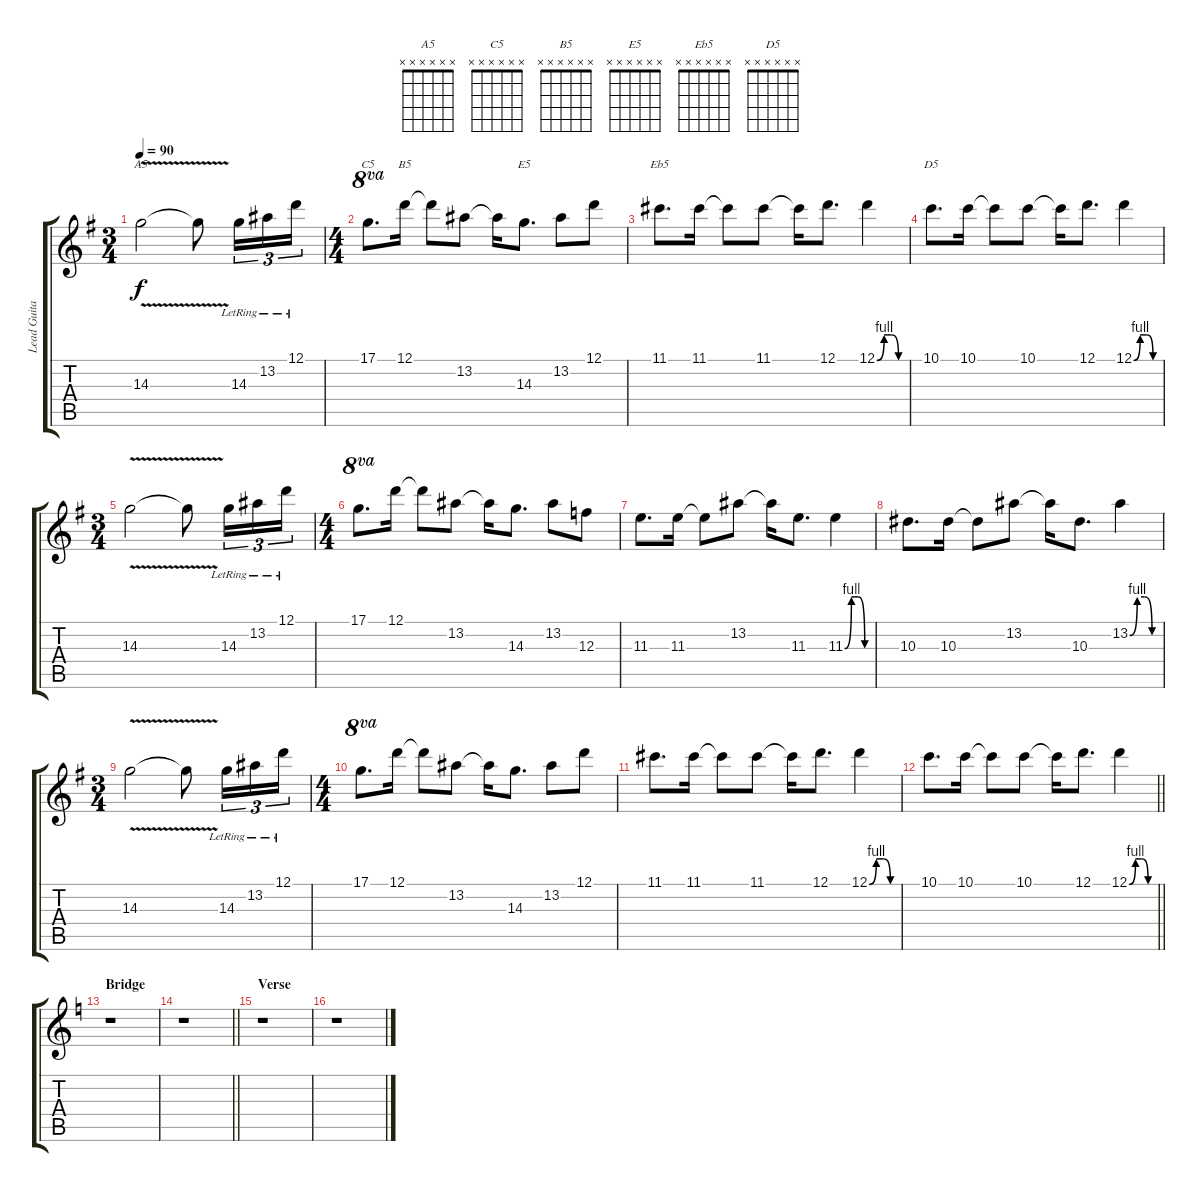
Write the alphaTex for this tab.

\track ("Lead Guitar 1" "Lead Guita") {instrument overdrivenguitar}
\staff {score tabs}
\tuning (D4 A3 F3 C3 G2 D2) {hide}
\chord ("A5" x x x x x x)
\chord ("C5" x x x x x x)
\chord ("B5" x x x x x x)
\chord ("E5" x x x x x x)
\chord ("Eb5" x x x x x x)
\chord ("D5" x x x x x x)
\ts (3 4)
\tempo 90
\clef g2
\ks eminor
14.3{v}.2{ch "A5" dy f} 14.3{v t}.8 14.3{lr}.16{tu (3 2)} 13.2{lr}.16{tu (3 2)} 12.1{lr}.16{tu (3 2)} |
\ts (4 4)
17.1.8{d ch "C5" ot 8va} 12.1.16{ch "B5"} 12.1{t}.8 13.2.8 13.2{t}.16 14.3.8{d ch "E5"} 13.2.8 12.1.8 |
11.1.8{d ch "Eb5"} 11.1.16 11.1{t}.8 11.1.8 11.1{t}.16 12.1.8{d} 12.1{be (custom 0 0 15 4 30 4 45 0 60 0)}.4 |
10.1.8{d ch "D5"} 10.1.16 10.1{t}.8 10.1.8 10.1{t}.16 12.1.8{d} 12.1{be (custom 0 0 15 4 30 4 45 0 60 0)}.4 |
\ts (3 4)
14.3{v}.2 14.3{v t}.8 14.3{lr}.16{tu (3 2)} 13.2{lr}.16{tu (3 2)} 12.1{lr}.16{tu (3 2)} |
\ts (4 4)
17.1.8{d ot 8va} 12.1.16 12.1{t}.8 13.2.8 13.2{t}.16 14.3.8{d} 13.2.8 12.3.8 |
11.3.8{d} 11.3.16 11.3{t}.8 13.2.8 13.2{t}.16 11.3.8{d} 11.3{be (custom 0 0 15 4 30 4 45 0 60 0)}.4 |
10.3.8{d} 10.3.16 10.3{t}.8 13.2.8 13.2{t}.16 10.3.8{d} 13.2{be (custom 0 0 15 4 30 4 45 0 60 0)}.4 |
\ts (3 4)
14.3{v}.2 14.3{v t}.8 14.3{lr}.16{tu (3 2)} 13.2{lr}.16{tu (3 2)} 12.1{lr}.16{tu (3 2)} |
\ts (4 4)
17.1.8{d ot 8va} 12.1.16 12.1{t}.8 13.2.8 13.2{t}.16 14.3.8{d} 13.2.8 12.1.8 |
11.1.8{d} 11.1.16 11.1{t}.8 11.1.8 11.1{t}.16 12.1.8{d} 12.1{be (custom 0 0 15 4 30 4 45 0 60 0)}.4 |
\barLineRight lightlight
10.1.8{d} 10.1.16 10.1{t}.8 10.1.8 10.1{t}.16 12.1.8{d} 12.1{be (custom 0 0 15 4 30 4 45 0 60 0)}.4 |
\section ("" "Bridge")
\ks aminor
r.1 |
\barLineRight lightlight
r.1 |
\section ("" "Verse")
r.1 |
r.1
